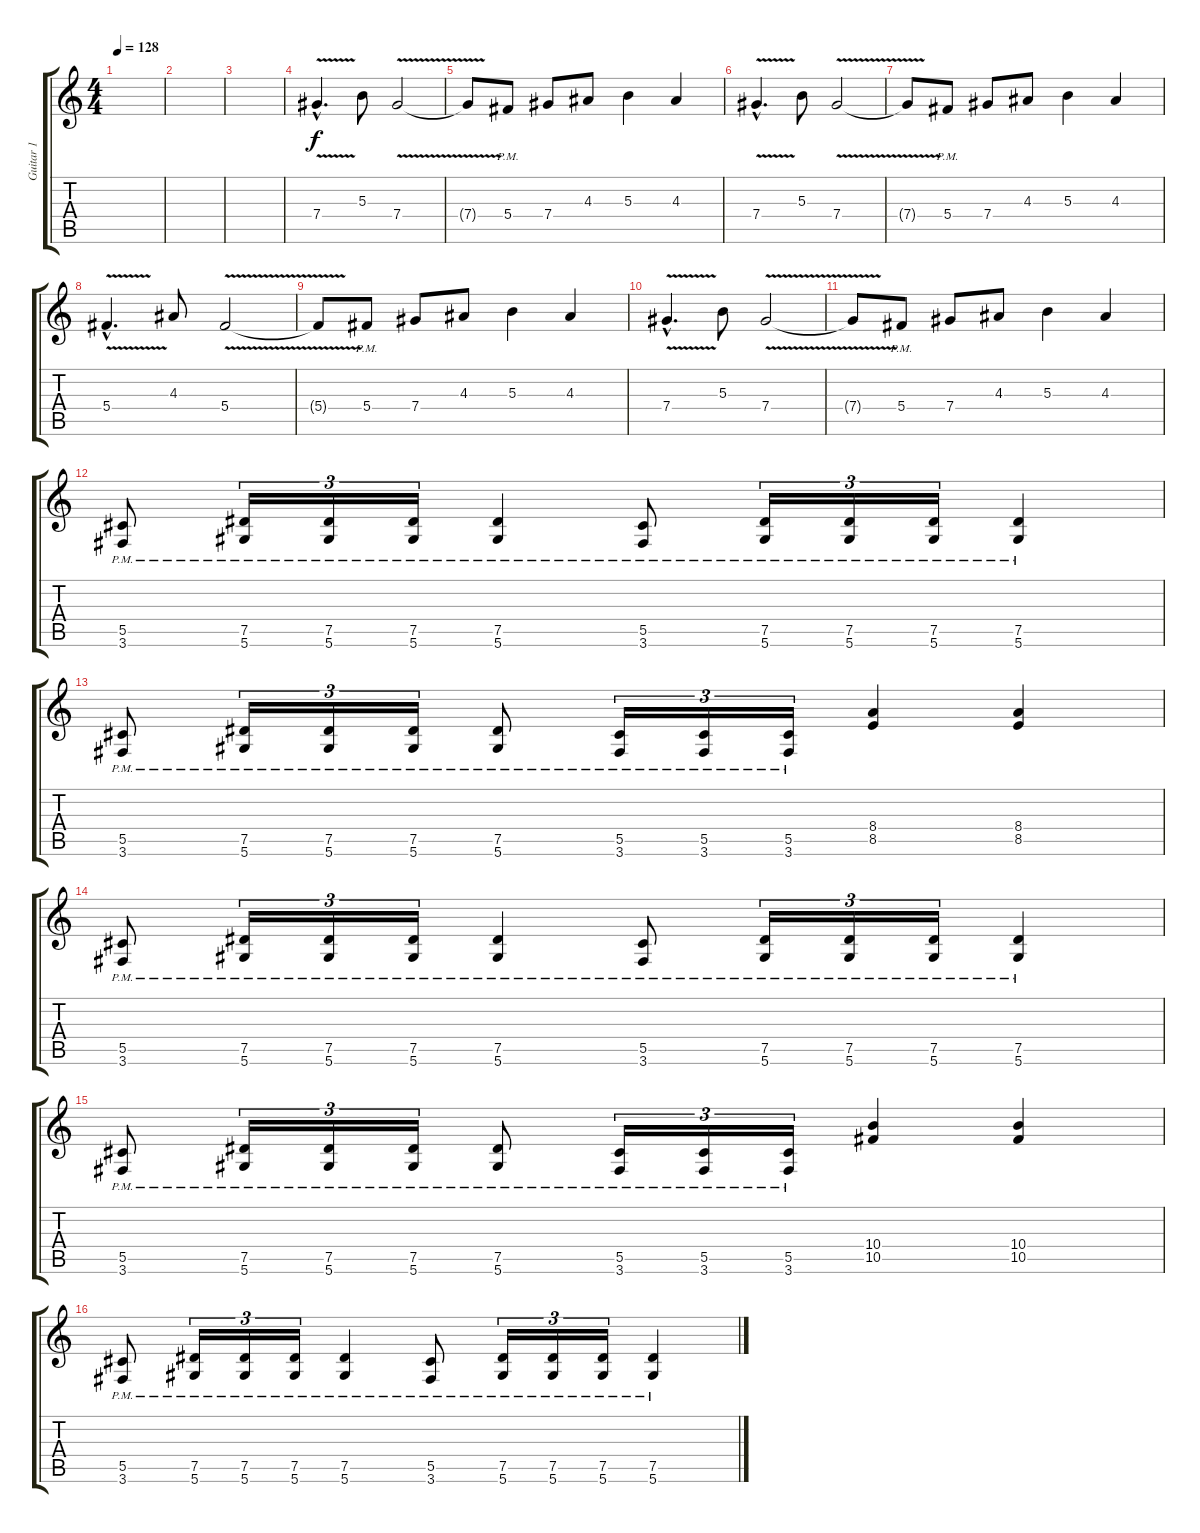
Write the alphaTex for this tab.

\track ("Guitar 1" "Guitar 1") {instrument acousticguitarsteel}
\staff {score tabs}
\tuning (Eb4 Bb3 Gb3 Db3 Ab2 Eb2) {hide}
\ts (4 4)
\tempo 128
\clef g2
\ks c
|
|
|
\section ("" "")
7.4{v hac}.4{d volume 16 balance 2} 5.3.8 7.4{v}.2 |
7.4{t}.8 5.4{pm}.8 7.4.8 4.3.8 5.3.4 4.3.4 |
7.4{v hac}.4{d} 5.3.8 7.4{v}.2 |
7.4{t}.8 5.4{pm}.8 7.4.8 4.3.8 5.3.4 4.3.4 |
5.4{v hac}.4{d} 4.3.8 5.4{v}.2 |
5.4{t}.8 5.4{pm}.8 7.4.8 4.3.8 5.3.4 4.3.4 |
7.4{v hac}.4{d} 5.3.8 7.4{v}.2 |
7.4{t}.8 5.4{pm}.8 7.4.8 4.3.8 5.3.4 4.3.4 |
\section ("" "")
(5.5{pm} 3.6{pm}).8{volume 16 balance 8} (7.5{pm} 5.6{pm}).16{tu (3 2)} (7.5{pm} 5.6{pm}).16{tu (3 2)} (7.5{pm} 5.6{pm}).16{tu (3 2)} (7.5{pm} 5.6{pm}).4 (5.5{pm} 3.6{pm}).8 (7.5{pm} 5.6{pm}).16{tu (3 2)} (7.5{pm} 5.6{pm}).16{tu (3 2)} (7.5{pm} 5.6{pm}).16{tu (3 2)} (7.5{pm} 5.6{pm}).4 |
(5.5{pm} 3.6{pm}).8 (7.5{pm} 5.6{pm}).16{tu (3 2)} (7.5{pm} 5.6{pm}).16{tu (3 2)} (7.5{pm} 5.6{pm}).16{tu (3 2)} (7.5{pm} 5.6{pm}).8 (5.5{pm} 3.6{pm}).16{tu (3 2)} (5.5{pm} 3.6{pm}).16{tu (3 2)} (5.5{pm} 3.6{pm}).16{tu (3 2)} (8.4 8.5).4 (8.4 8.5).4 |
(5.5{pm} 3.6{pm}).8 (7.5{pm} 5.6{pm}).16{tu (3 2)} (7.5{pm} 5.6{pm}).16{tu (3 2)} (7.5{pm} 5.6{pm}).16{tu (3 2)} (7.5{pm} 5.6{pm}).4 (5.5{pm} 3.6{pm}).8 (7.5{pm} 5.6{pm}).16{tu (3 2)} (7.5{pm} 5.6{pm}).16{tu (3 2)} (7.5{pm} 5.6{pm}).16{tu (3 2)} (7.5{pm} 5.6{pm}).4 |
(5.5{pm} 3.6{pm}).8 (7.5{pm} 5.6{pm}).16{tu (3 2)} (7.5{pm} 5.6{pm}).16{tu (3 2)} (7.5{pm} 5.6{pm}).16{tu (3 2)} (7.5{pm} 5.6{pm}).8 (5.5{pm} 3.6{pm}).16{tu (3 2)} (5.5{pm} 3.6{pm}).16{tu (3 2)} (5.5{pm} 3.6{pm}).16{tu (3 2)} (10.4 10.5).4 (10.4 10.5).4 |
(5.5{pm} 3.6{pm}).8 (7.5{pm} 5.6{pm}).16{tu (3 2)} (7.5{pm} 5.6{pm}).16{tu (3 2)} (7.5{pm} 5.6{pm}).16{tu (3 2)} (7.5{pm} 5.6{pm}).4 (5.5{pm} 3.6{pm}).8 (7.5{pm} 5.6{pm}).16{tu (3 2)} (7.5{pm} 5.6{pm}).16{tu (3 2)} (7.5{pm} 5.6{pm}).16{tu (3 2)} (7.5{pm} 5.6{pm}).4
